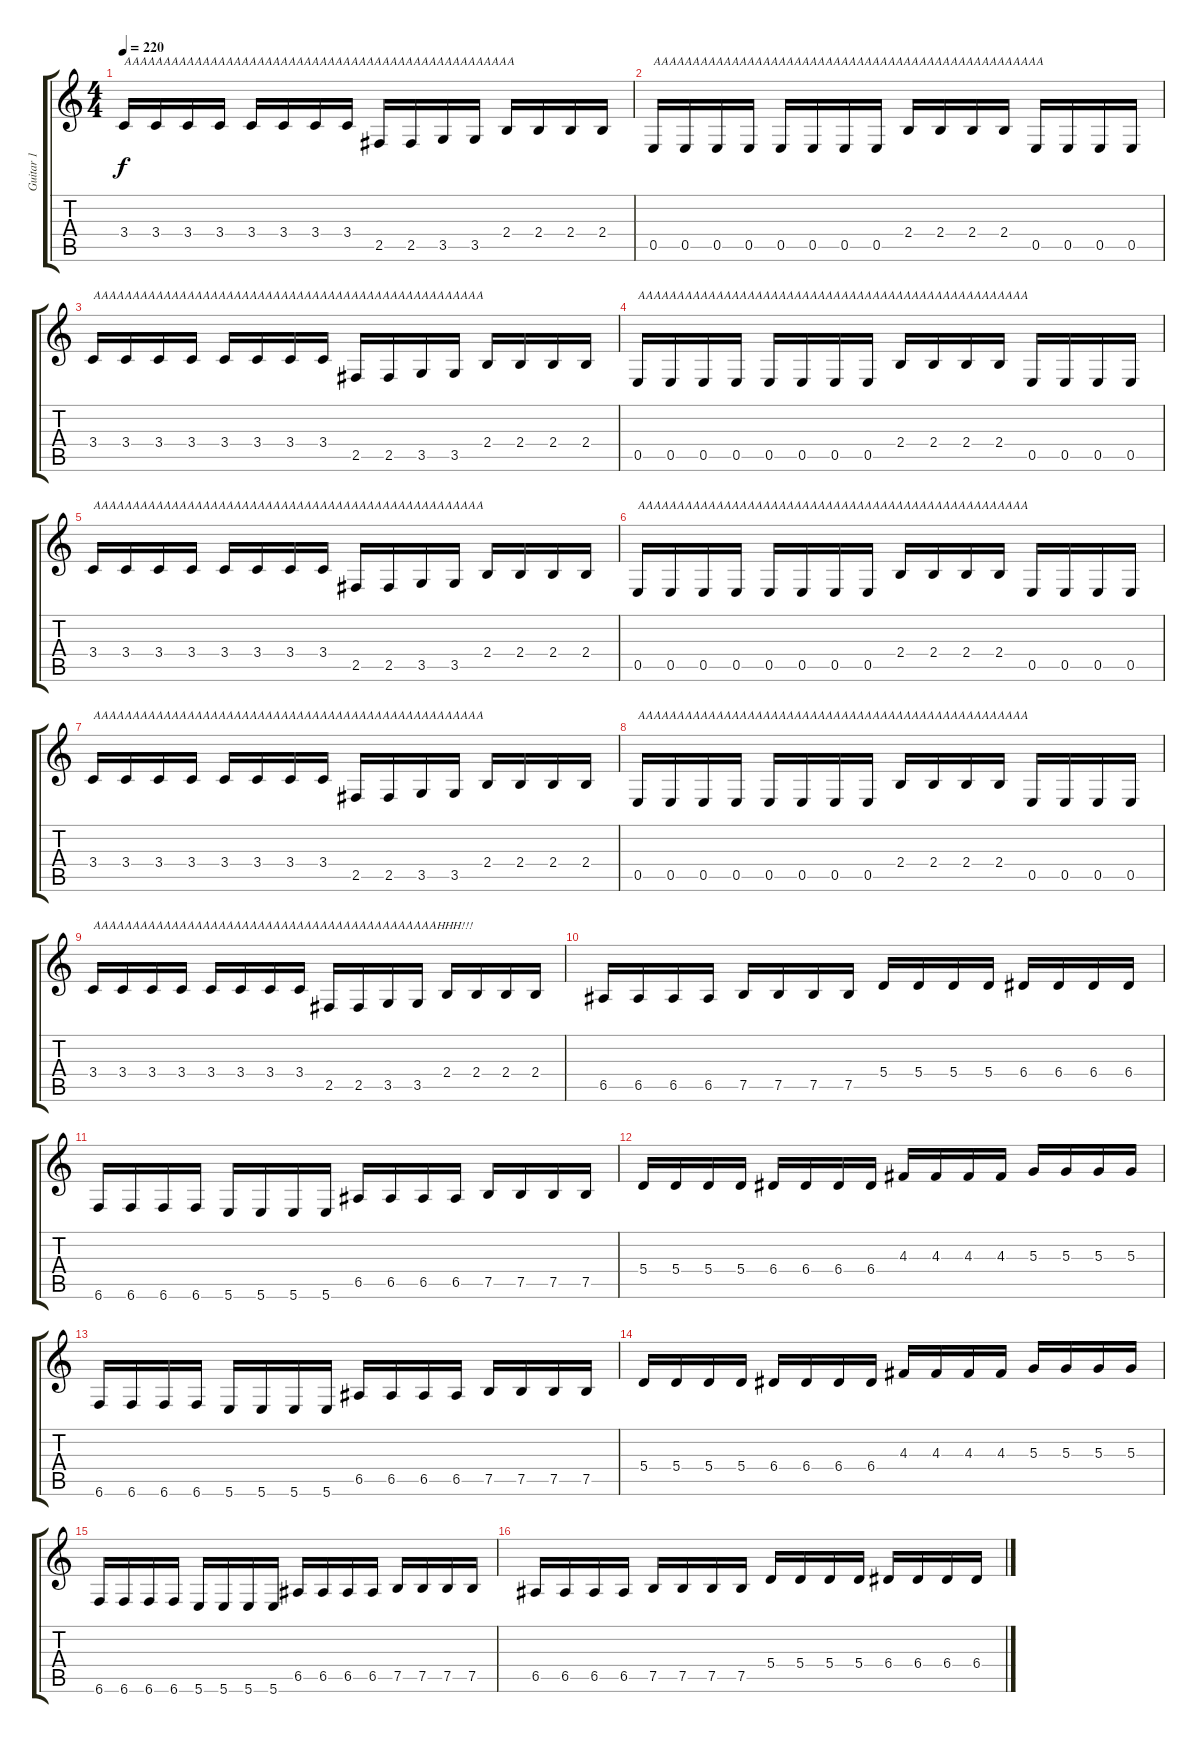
\track ("Guitar 1" "Guitar 1") {instrument distortionguitar}
\staff {score tabs}
\tuning (B3 Gb3 D3 A2 E2 B1) {hide}
\ts (4 4)
\tempo 220
\clef g2
\ks c
3.4.16{txt "AAAAAAAAAAAAAAAAAAAAAAAAAAAAAAAAAAAAAAAAAAAAAAAAAA" dy f} 3.4.16 3.4.16 3.4.16 3.4.16 3.4.16 3.4.16 3.4.16 2.5.16 2.5.16 3.5.16 3.5.16 2.4.16 2.4.16 2.4.16 2.4.16 |
0.5.16{txt "AAAAAAAAAAAAAAAAAAAAAAAAAAAAAAAAAAAAAAAAAAAAAAAAAA"} 0.5.16 0.5.16 0.5.16 0.5.16 0.5.16 0.5.16 0.5.16 2.4.16 2.4.16 2.4.16 2.4.16 0.5.16 0.5.16 0.5.16 0.5.16 |
3.4.16{txt "AAAAAAAAAAAAAAAAAAAAAAAAAAAAAAAAAAAAAAAAAAAAAAAAAA"} 3.4.16 3.4.16 3.4.16 3.4.16 3.4.16 3.4.16 3.4.16 2.5.16 2.5.16 3.5.16 3.5.16 2.4.16 2.4.16 2.4.16 2.4.16 |
0.5.16{txt "AAAAAAAAAAAAAAAAAAAAAAAAAAAAAAAAAAAAAAAAAAAAAAAAAA"} 0.5.16 0.5.16 0.5.16 0.5.16 0.5.16 0.5.16 0.5.16 2.4.16 2.4.16 2.4.16 2.4.16 0.5.16 0.5.16 0.5.16 0.5.16 |
3.4.16{txt "AAAAAAAAAAAAAAAAAAAAAAAAAAAAAAAAAAAAAAAAAAAAAAAAAA"} 3.4.16 3.4.16 3.4.16 3.4.16 3.4.16 3.4.16 3.4.16 2.5.16 2.5.16 3.5.16 3.5.16 2.4.16 2.4.16 2.4.16 2.4.16 |
0.5.16{txt "AAAAAAAAAAAAAAAAAAAAAAAAAAAAAAAAAAAAAAAAAAAAAAAAAA"} 0.5.16 0.5.16 0.5.16 0.5.16 0.5.16 0.5.16 0.5.16 2.4.16 2.4.16 2.4.16 2.4.16 0.5.16 0.5.16 0.5.16 0.5.16 |
3.4.16{txt "AAAAAAAAAAAAAAAAAAAAAAAAAAAAAAAAAAAAAAAAAAAAAAAAAA"} 3.4.16 3.4.16 3.4.16 3.4.16 3.4.16 3.4.16 3.4.16 2.5.16 2.5.16 3.5.16 3.5.16 2.4.16 2.4.16 2.4.16 2.4.16 |
0.5.16{txt "AAAAAAAAAAAAAAAAAAAAAAAAAAAAAAAAAAAAAAAAAAAAAAAAAA"} 0.5.16 0.5.16 0.5.16 0.5.16 0.5.16 0.5.16 0.5.16 2.4.16 2.4.16 2.4.16 2.4.16 0.5.16 0.5.16 0.5.16 0.5.16 |
3.4.16{txt "AAAAAAAAAAAAAAAAAAAAAAAAAAAAAAAAAAAAAAAAAAAAHHH!!!"} 3.4.16 3.4.16 3.4.16 3.4.16 3.4.16 3.4.16 3.4.16 2.5.16 2.5.16 3.5.16 3.5.16 2.4.16 2.4.16 2.4.16 2.4.16 |
6.5.16 6.5.16 6.5.16 6.5.16 7.5.16 7.5.16 7.5.16 7.5.16 5.4.16 5.4.16 5.4.16 5.4.16 6.4.16 6.4.16 6.4.16 6.4.16 |
6.6.16 6.6.16 6.6.16 6.6.16 5.6.16 5.6.16 5.6.16 5.6.16 6.5.16 6.5.16 6.5.16 6.5.16 7.5.16 7.5.16 7.5.16 7.5.16 |
5.4.16 5.4.16 5.4.16 5.4.16 6.4.16 6.4.16 6.4.16 6.4.16 4.3.16 4.3.16 4.3.16 4.3.16 5.3.16 5.3.16 5.3.16 5.3.16 |
6.6.16 6.6.16 6.6.16 6.6.16 5.6.16 5.6.16 5.6.16 5.6.16 6.5.16 6.5.16 6.5.16 6.5.16 7.5.16 7.5.16 7.5.16 7.5.16 |
5.4.16 5.4.16 5.4.16 5.4.16 6.4.16 6.4.16 6.4.16 6.4.16 4.3.16 4.3.16 4.3.16 4.3.16 5.3.16 5.3.16 5.3.16 5.3.16 |
6.6.16 6.6.16 6.6.16 6.6.16 5.6.16 5.6.16 5.6.16 5.6.16 6.5.16 6.5.16 6.5.16 6.5.16 7.5.16 7.5.16 7.5.16 7.5.16 |
6.5.16 6.5.16 6.5.16 6.5.16 7.5.16 7.5.16 7.5.16 7.5.16 5.4.16 5.4.16 5.4.16 5.4.16 6.4.16 6.4.16 6.4.16 6.4.16
